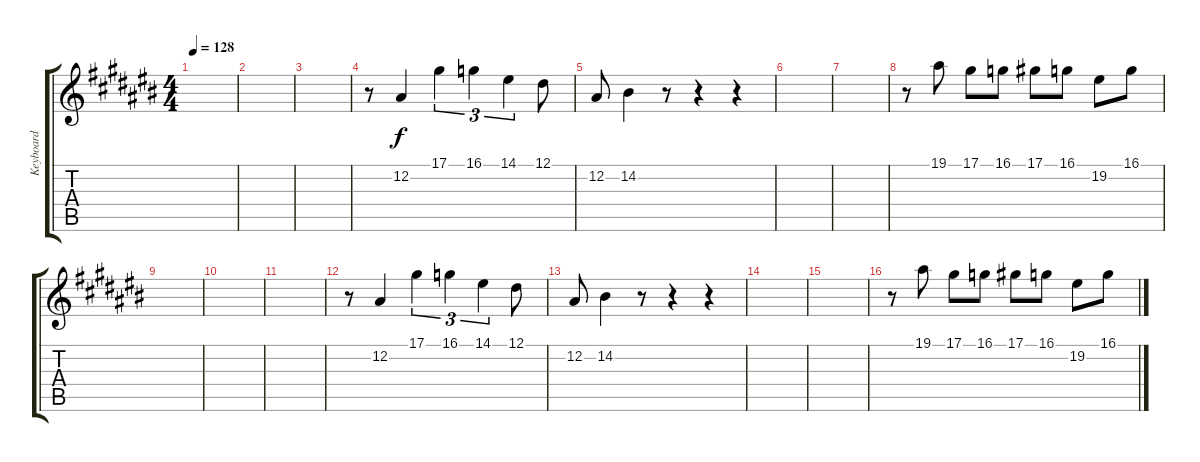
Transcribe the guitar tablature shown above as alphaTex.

\track ("Keyboard" "Keyboard") {instrument clarinet}
\staff {score tabs}
\tuning (Eb4 Bb3 Gb3 Db3 Ab2 Eb2) {hide}
\ts (4 4)
\tempo 128
\clef g2
\ks c#
|
|
|
r.8 12.2.4 17.1.4{tu (3 2)} 16.1.4{tu (3 2)} 14.1.4{tu (3 2)} 12.1.8 |
12.2.8 14.2.4 r.8 r.4 r.4 |
|
|
r.8 19.1.8 17.1.8 16.1.8 17.1.8 16.1.8 19.2.8 16.1.8 |
|
|
|
r.8 12.2.4 17.1.4{tu (3 2)} 16.1.4{tu (3 2)} 14.1.4{tu (3 2)} 12.1.8 |
12.2.8 14.2.4 r.8 r.4 r.4 |
|
|
r.8 19.1.8 17.1.8 16.1.8 17.1.8 16.1.8 19.2.8 16.1.8
